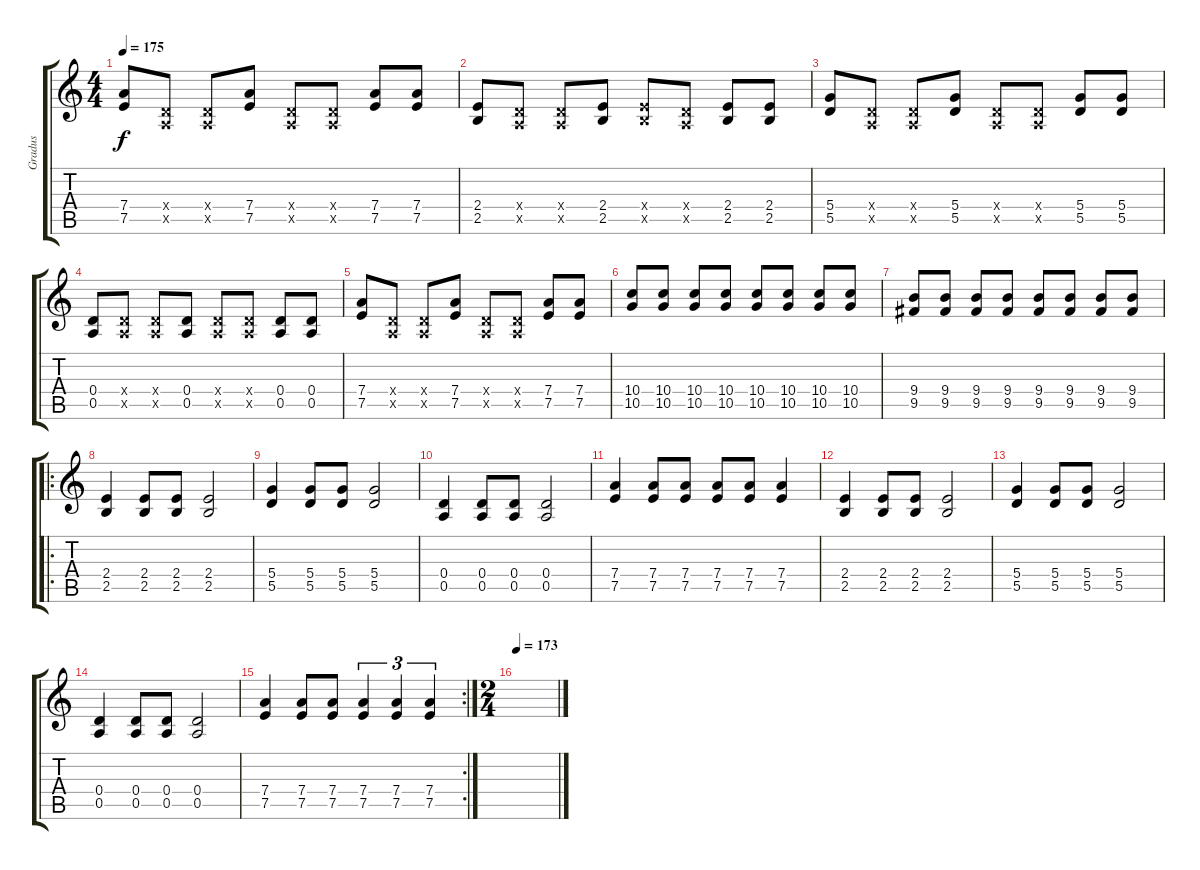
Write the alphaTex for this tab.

\track ("Gradus" "Gradus") {instrument distortionguitar}
\staff {score tabs}
\tuning (E4 B3 G3 D3 A2 E2) {hide}
\ts (4 4)
\tempo 175
\clef g2
\ks c
(7.4 7.5).8{dy f} (0.4{x} 0.5{x}).8 (0.4{x} 0.5{x}).8 (7.4 7.5).8 (0.4{x} 0.5{x}).8 (0.4{x} 0.5{x}).8 (7.4 7.5).8 (7.4 7.5).8 |
(2.4 2.5).8 (0.4{x} 0.5{x}).8 (0.4{x} 0.5{x}).8 (2.4 2.5).8 (2.4{x} 2.5{x}).8 (0.4{x} 0.5{x}).8 (2.4 2.5).8 (2.4 2.5).8 |
(5.4 5.5).8 (0.4{x} 0.5{x}).8 (0.4{x} 0.5{x}).8 (5.4 5.5).8 (0.4{x} 0.5{x}).8 (0.4{x} 0.5{x}).8 (5.4 5.5).8 (5.4 5.5).8 |
(0.4 0.5).8 (0.4{x} 0.5{x}).8 (0.4{x} 0.5{x}).8 (0.4 0.5).8 (0.4{x} 0.5{x}).8 (0.4{x} 0.5{x}).8 (0.4 0.5).8 (0.4 0.5).8 |
(7.4 7.5).8 (0.4{x} 0.5{x}).8 (0.4{x} 0.5{x}).8 (7.4 7.5).8 (0.4{x} 0.5{x}).8 (0.4{x} 0.5{x}).8 (7.4 7.5).8 (7.4 7.5).8 |
(10.4 10.5).8 (10.4 10.5).8 (10.4 10.5).8 (10.4 10.5).8 (10.4 10.5).8 (10.4 10.5).8 (10.4 10.5).8 (10.4 10.5).8 |
(9.4 9.5).8 (9.4 9.5).8 (9.4 9.5).8 (9.4 9.5).8 (9.4 9.5).8 (9.4 9.5).8 (9.4 9.5).8 (9.4 9.5).8 |
\ro
(2.4 2.5).4 (2.4 2.5).8 (2.4 2.5).8 (2.4 2.5).2 |
(5.4 5.5).4 (5.4 5.5).8 (5.4 5.5).8 (5.4 5.5).2 |
(0.4 0.5).4 (0.4 0.5).8 (0.4 0.5).8 (0.4 0.5).2 |
(7.4 7.5).4 (7.4 7.5).8 (7.4 7.5).8 (7.4 7.5).8 (7.4 7.5).8 (7.4 7.5).4 |
(2.4 2.5).4 (2.4 2.5).8 (2.4 2.5).8 (2.4 2.5).2 |
(5.4 5.5).4 (5.4 5.5).8 (5.4 5.5).8 (5.4 5.5).2 |
(0.4 0.5).4 (0.4 0.5).8 (0.4 0.5).8 (0.4 0.5).2 |
\rc 2
(7.4 7.5).4 (7.4 7.5).8 (7.4 7.5).8 (7.4 7.5).4{tu (3 2)} (7.4 7.5).4{tu (3 2)} (7.4 7.5).4{tu (3 2)} |
\ts (2 4)
\tempo 173
